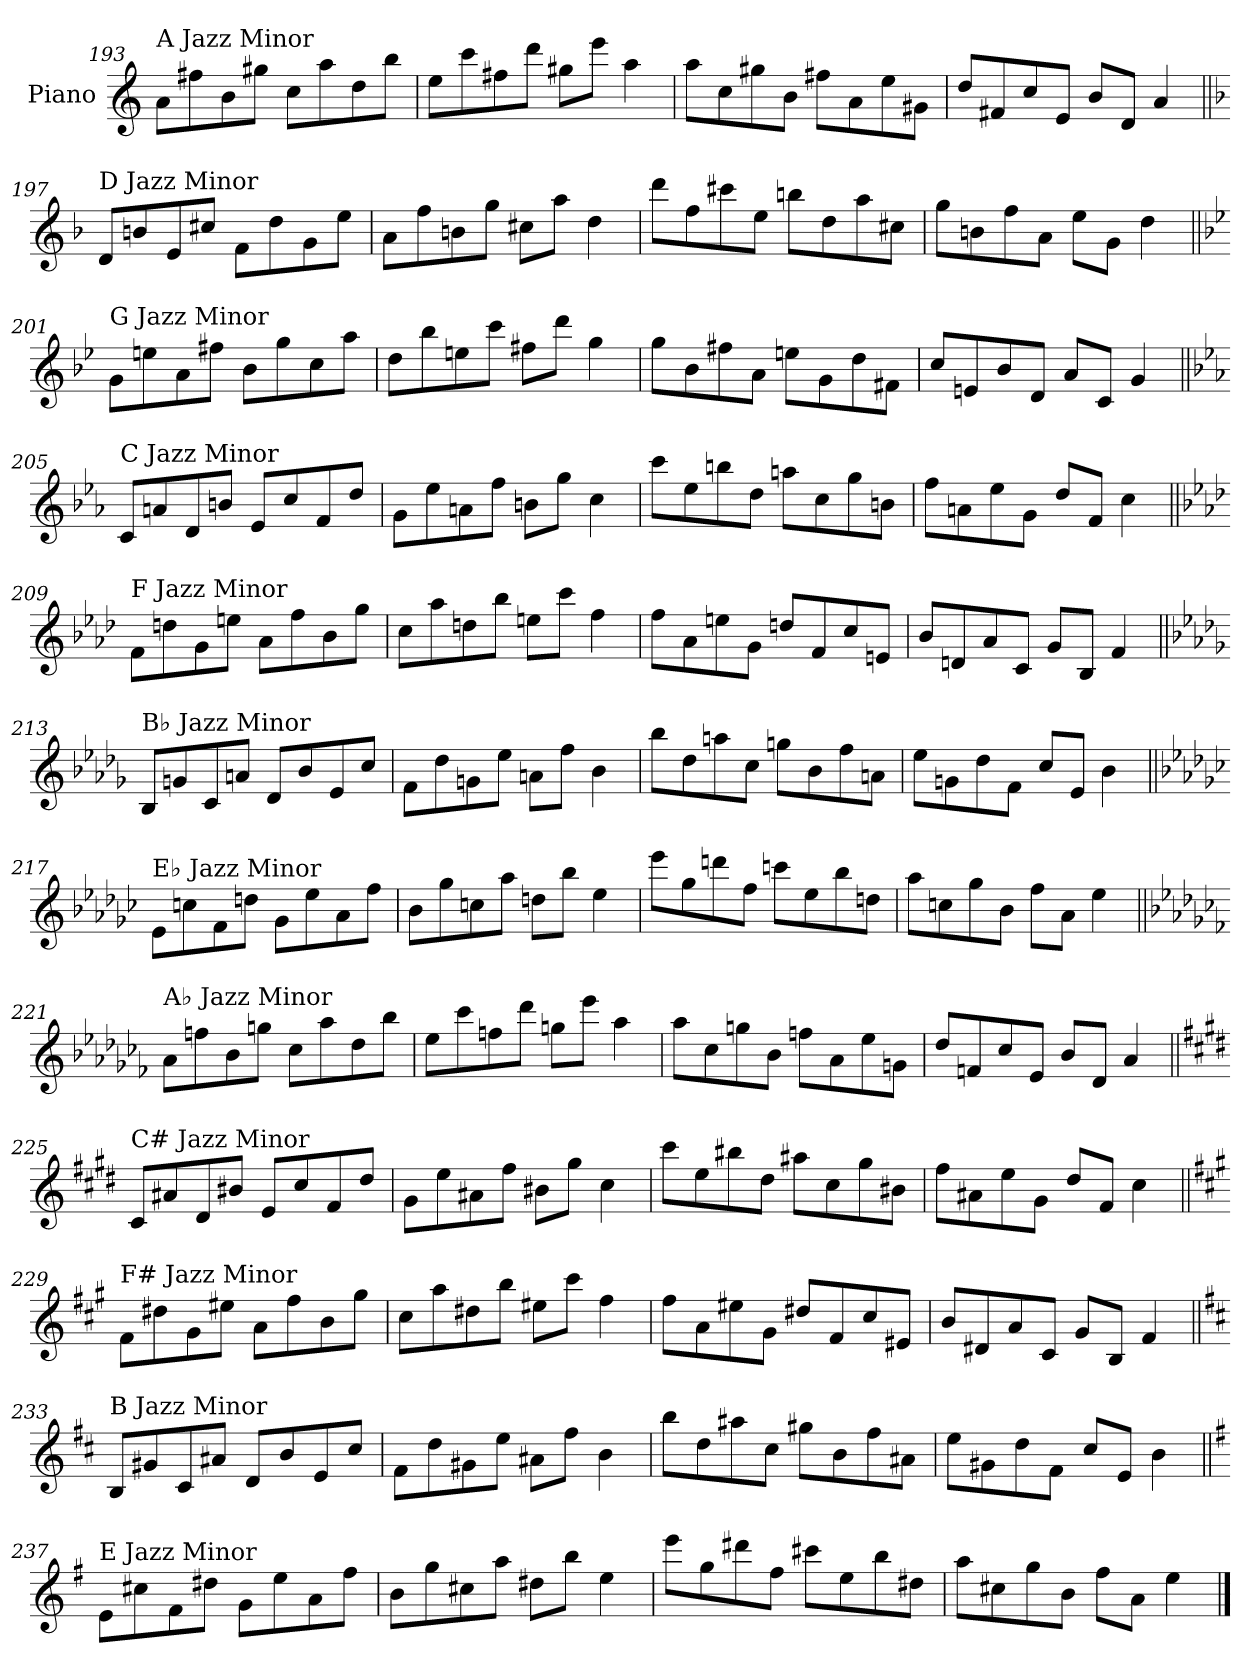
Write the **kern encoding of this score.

**kern
*part1
*staff1
*I"Piano
*I'Pno.
!!LO:PB:g=z
*clefG2
*k[]
=193
!LO:TX:a:t=A Jazz Minor
8a\L
8ff#X\
8b\
8gg#X\J
8cc\L
8aa\
8dd\
8bb\J
=194
8ee\L
8ccc\
8ff#X\
8ddd\J
8gg#X\L
8eee\J
4aa\
=195
8aa\L
8cc\
8gg#X\
8b\J
8ff#X\L
8a\
8ee\
8g#X\J
=196
8dd/L
8f#X/
8cc/
8e/J
8b/L
8d/J
4a/
!!LO:LB:g=z
=197||
*k[b-]
!LO:TX:a:t=D Jazz Minor
8d/L
8bn/
8e/
8cc#X/J
8f\L
8dd\
8g\
8ee\J
=198
8a\L
8ff\
8bn\
8gg\J
8cc#X\L
8aa\J
4dd\
=199
8ddd\L
8ff\
8ccc#X\
8ee\J
8bbn\L
8dd\
8aa\
8cc#X\J
=200
8gg\L
8bn\
8ff\
8a\J
8ee\L
8g\J
4dd\
!!LO:LB:g=z
=201||
*k[b-e-]
!LO:TX:a:t=G Jazz Minor
8g\L
8een\
8a\
8ff#X\J
8b-\L
8gg\
8cc\
8aa\J
=202
8dd\L
8bb-\
8een\
8ccc\J
8ff#X\L
8ddd\J
4gg\
=203
8gg\L
8b-\
8ff#X\
8a\J
8een\L
8g\
8dd\
8f#X\J
=204
8cc/L
8en/
8b-/
8d/J
8a/L
8c/J
4g/
!!LO:LB:g=z
=205||
*k[b-e-a-]
!LO:TX:a:t=C Jazz Minor
8c/L
8an/
8d/
8bn/J
8e-/L
8cc/
8f/
8dd/J
=206
8g\L
8ee-\
8an\
8ff\J
8bn\L
8gg\J
4cc\
=207
8ccc\L
8ee-\
8bbn\
8dd\J
8aan\L
8cc\
8gg\
8bn\J
=208
8ff\L
8an\
8ee-\
8g\J
8dd/L
8f/J
4cc\
!!LO:LB:g=z
=209||
*k[b-e-a-d-]
!LO:TX:a:t=F Jazz Minor
8f\L
8ddn\
8g\
8een\J
8a-\L
8ff\
8b-\
8gg\J
=210
8cc\L
8aa-\
8ddn\
8bb-\J
8een\L
8ccc\J
4ff\
=211
8ff\L
8a-\
8een\
8g\J
8ddn/L
8f/
8cc/
8en/J
=212
8b-/L
8dn/
8a-/
8c/J
8g/L
8B-/J
4f/
!!LO:LB:g=z
=213||
*k[b-e-a-d-g-]
!LO:TX:a:t=B♭ Jazz Minor
8B-/L
8gn/
8c/
8an/J
8d-/L
8b-/
8e-/
8cc/J
=214
8f\L
8dd-\
8gn\
8ee-\J
8an\L
8ff\J
4b-\
=215
8bb-\L
8dd-\
8aan\
8cc\J
8ggn\L
8b-\
8ff\
8an\J
=216
8ee-\L
8gn\
8dd-\
8f\J
8cc/L
8e-/J
4b-\
!!LO:PB:g=z
=217||
*k[b-e-a-d-g-c-]
!LO:TX:a:t=E♭ Jazz Minor
8e-\L
8ccn\
8f\
8ddn\J
8g-\L
8ee-\
8a-\
8ff\J
=218
8b-\L
8gg-\
8ccn\
8aa-\J
8ddn\L
8bb-\J
4ee-\
=219
8eee-\L
8gg-\
8dddn\
8ff\J
8cccn\L
8ee-\
8bb-\
8ddn\J
=220
8aa-\L
8ccn\
8gg-\
8b-\J
8ff\L
8a-\J
4ee-\
!!LO:LB:g=z
=221||
*k[b-e-a-d-g-c-f-]
!LO:TX:a:t=A♭ Jazz Minor
8a-\L
8ffn\
8b-\
8ggn\J
8cc-\L
8aa-\
8dd-\
8bb-\J
=222
8ee-\L
8ccc-\
8ffn\
8ddd-\J
8ggn\L
8eee-\J
4aa-\
=223
8aa-\L
8cc-\
8ggn\
8b-\J
8ffn\L
8a-\
8ee-\
8gn\J
=224
8dd-/L
8fn/
8cc-/
8e-/J
8b-/L
8d-/J
4a-/
!!LO:LB:g=z
=225||
*k[f#c#g#d#]
!LO:TX:a:t=C# Jazz Minor
8c#/L
8a#X/
8d#/
8b#X/J
8e/L
8cc#/
8f#/
8dd#/J
=226
8g#\L
8ee\
8a#X\
8ff#\J
8b#X\L
8gg#\J
4cc#\
=227
8ccc#\L
8ee\
8bb#X\
8dd#\J
8aa#X\L
8cc#\
8gg#\
8b#X\J
=228
8ff#\L
8a#X\
8ee\
8g#\J
8dd#/L
8f#/J
4cc#\
!!LO:LB:g=z
=229||
*k[f#c#g#]
!LO:TX:a:t=F# Jazz Minor
8f#\L
8dd#X\
8g#\
8ee#X\J
8a\L
8ff#\
8b\
8gg#\J
=230
8cc#\L
8aa\
8dd#X\
8bb\J
8ee#X\L
8ccc#\J
4ff#\
=231
8ff#\L
8a\
8ee#X\
8g#\J
8dd#X/L
8f#/
8cc#/
8e#X/J
=232
8b/L
8d#X/
8a/
8c#/J
8g#/L
8B/J
4f#/
!!LO:LB:g=z
=233||
*k[f#c#]
!LO:TX:a:t=B Jazz Minor
8B/L
8g#X/
8c#/
8a#X/J
8d/L
8b/
8e/
8cc#/J
=234
8f#\L
8dd\
8g#X\
8ee\J
8a#X\L
8ff#\J
4b\
=235
8bb\L
8dd\
8aa#X\
8cc#\J
8gg#X\L
8b\
8ff#\
8a#X\J
=236
8ee\L
8g#X\
8dd\
8f#\J
8cc#/L
8e/J
4b\
!!LO:LB:g=z
=237||
*k[f#]
!LO:TX:a:t=E Jazz Minor
8e\L
8cc#X\
8f#\
8dd#X\J
8g\L
8ee\
8a\
8ff#\J
=238
8b\L
8gg\
8cc#X\
8aa\J
8dd#X\L
8bb\J
4ee\
=239
8eee\L
8gg\
8ddd#X\
8ff#\J
8ccc#X\L
8ee\
8bb\
8dd#X\J
=240
8aa\L
8cc#X\
8gg\
8b\J
8ff#\L
8a\J
4ee\
==
*-
